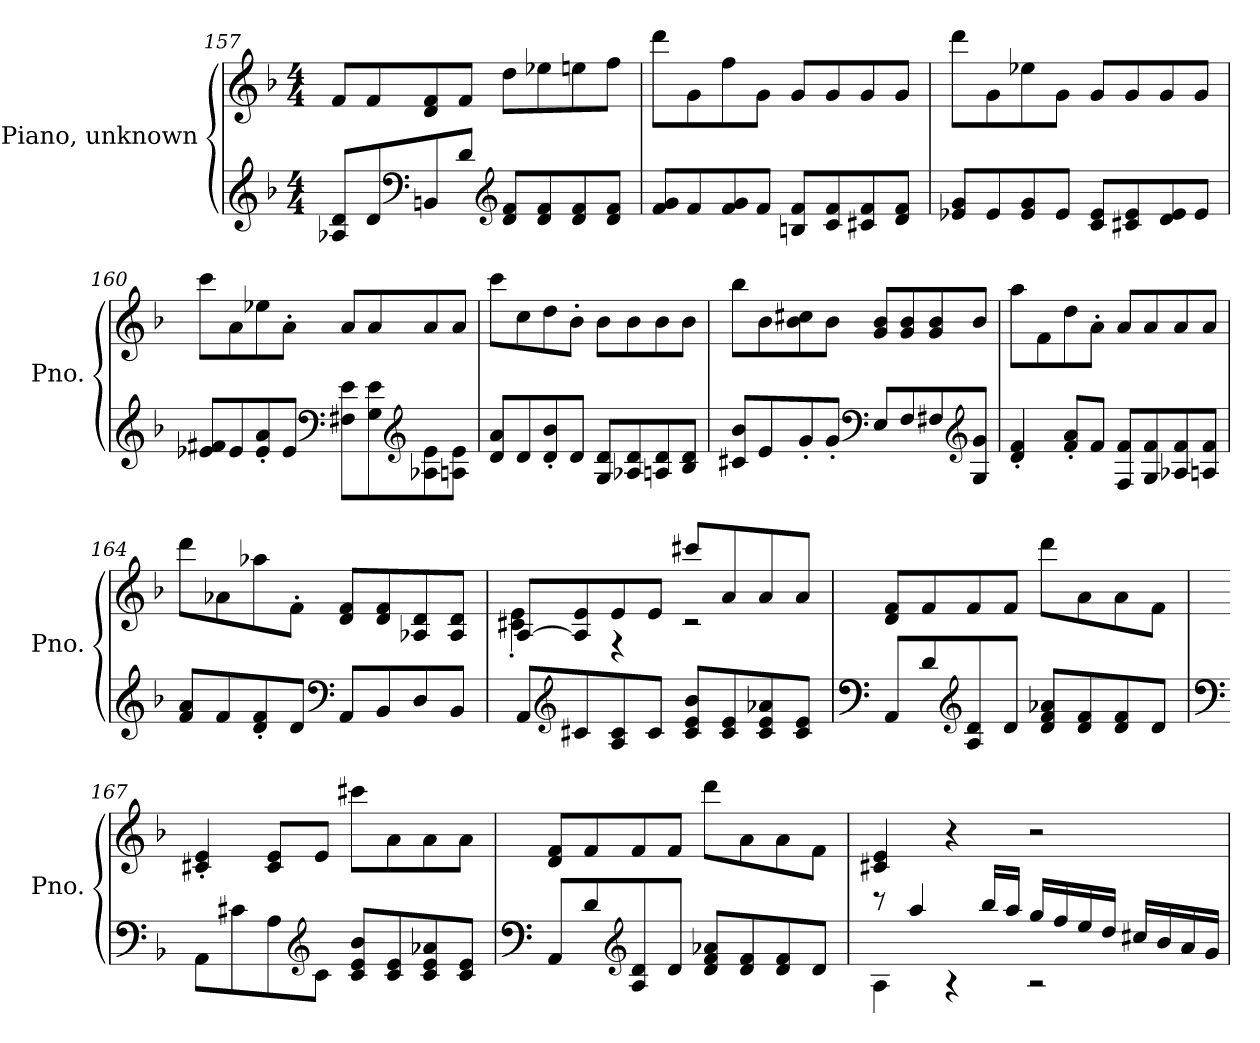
**kern	**kern
*part1	*part1
*staff2	*staff1
*I"Piano, unknown	*
*I'Pno.	*
*clefG2	*clefG2
*k[b-]	*k[b-]
*M4/4	*M4/4
=157	=157
8A-X/ 8d/L	8f/L
8d/	8f/
*clefF4	*
8BBn/	8d/ 8f/
8d/J	8f/J
*clefG2	*
8d/ 8f/L	8dd\L
8d/ 8f/	8ee-X\
8d/ 8f/	8een\
8d/ 8f/J	8ff\J
!!LO:LB:g=z
=158	=158
8f/ 8g/L	8ddd\L
8f/	8g\
8f/ 8g/	8ff\
8f/J	8g\J
8Bn/ 8f/L	8g/L
8c/ 8f/	8g/
8c#X/ 8f/	8g/
8d/ 8f/J	8g/J
=159	=159
8e-X/ 8g/L	8ddd\L
8e-/	8g\
8e-/ 8g/	8ee-X\
8e-/J	8g\J
8c/ 8e-/L	8g/L
8c#X/ 8e-/	8g/
8d/ 8e-/	8g/
8e-/J	8g/J
=160	=160
8e-X/ 8f#X/L	8ccc\L
8e-/	8a\
8e-/' 8a/'	8ee-X\
8e-/J	8a'\J
*clefF4	*
8F#X\ 8e-\L	8a/L
8G\ 8e-\	8a/
*clefG2	*
8A-X\ 8e-\	8a/
8An\ 8e-\J	8a/J
!!LO:LB:g=z
=161	=161
8d/ 8a/L	8ccc\L
8d/	8cc\
8d/' 8b-/'	8dd\
8d/J	8b-'\J
8G/ 8d/L	8b-\L
8A-X/ 8d/	8b-\
8An/ 8d/	8b-\
8B-/ 8d/J	8b-\J
=162	=162
8c#X/ 8b-/L	8bb-\L
8e/	8b-\
8g'/	8b-\ 8cc#X\
8g'/J	8b-\J
*clefF4	*
8E/L	8g/ 8b-/L
8F/	8g/ 8b-/
8F#X/	8g/ 8b-/
*clefG2	*
8G/ 8g/J	8b-/J
=163	=163
4d/' 4f/'	8aa\L
.	8f\
8f/' 8a/'L	8dd\
8f/J	8a'\J
8F/ 8f/L	8a/L
8G/ 8f/	8a/
8A-X/ 8f/	8a/
8An/ 8f/J	8a/J
!!LO:LB:g=z
=164	=164
8f/ 8a/L	8ddd\L
8f/	8a-X\
8d/' 8f/'	8aa-X\
8d/J	8f'\J
*clefF4	*
8AA/L	8d/ 8f/L
8BB-/	8d/ 8f/
8D/	8A-X/ 8d/
8BB-/J	8A-/ 8d/J
=165	=165
*	*^
8AA/L	[8A/L	4c#X\' 4e\'
*clefG2	*	*
8c#X/	8A/] 8e/	.
8A/ 8c#/	8e/	4r
8c#/J	8e/J	.
8c#/ 8e/ 8b-/L	8ccc#X/L	2r
8c#/ 8e/	8a/	.
8c#/ 8e/ 8a-X/	8a/	.
8c#/ 8e/J	8a/J	.
*	*v	*v
=166	=166
*clefF4	*
8AA/L	8d/ 8f/L
8d/	8f/
*clefG2	*
8A/ 8d/	8f/
8d/J	8f/J
8d/ 8f/ 8a-X/L	8ddd\L
8d/ 8f/	8a\
8d/ 8f/	8a\
8d/J	8f\J
!!LO:PB:g=z
=167	=167
*clefF4	*
8AA\L	4c#X/' 4e/'
8c#X\	.
8A\	8c#/ 8e/L
*clefG2	*
8c#\J	8e/J
8c#/ 8e/ 8b-/L	8ccc#X\L
8c#/ 8e/	8a\
8c#/ 8e/ 8a-X/	8a\
8c#/ 8e/J	8a\J
=168	=168
*clefF4	*
8AA/L	8d/ 8f/L
8d/	8f/
*clefG2	*
8A/ 8d/	8f/
8d/J	8f/J
8d/ 8f/ 8a-X/L	8ddd\L
8d/ 8f/	8a\
8d/ 8f/	8a\
8d/J	8f\J
=169	=169
*^	*
8r	4A\	4c#X/ 4e/
4aa/	.	.
.	4r	4r
16bb-/LL	.	.
16aa/JJ	.	.
16gg/LL	2r	2r
16ff/	.	.
16ee/	.	.
16dd/JJ	.	.
16cc#X/LL	.	.
16b-/	.	.
16a/	.	.
16g/JJ	.	.
*v	*v	*
=	=
*-	*-
